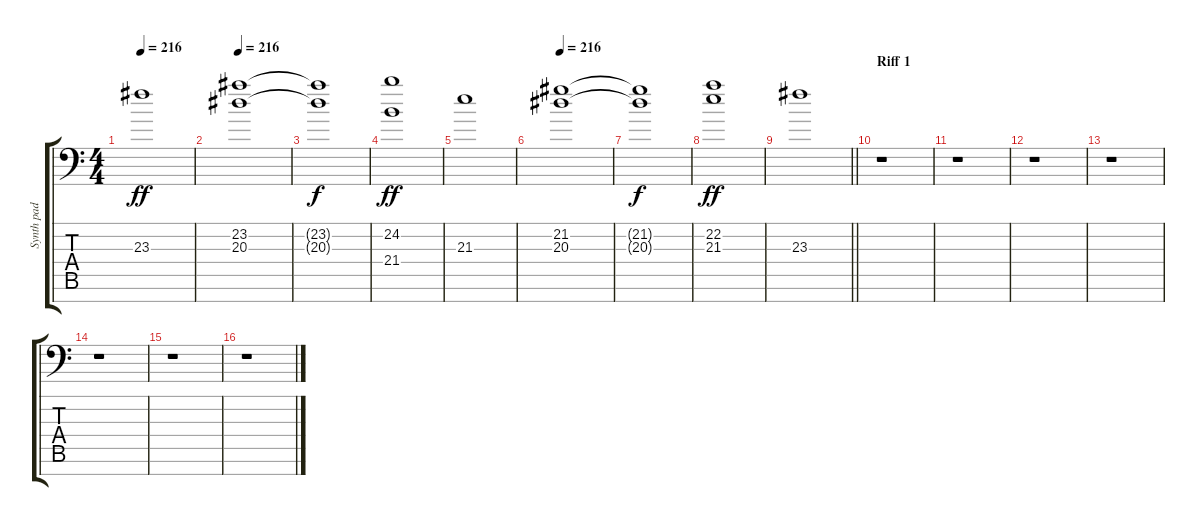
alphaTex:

\track ("Synth pad" "Synth pad") {instrument pad2warm}
\staff {score tabs}
\tuning (C8 B3 G3 D3 A2 E2 C-1) {hide}
\ts (4 4)
\tempo 216
\clef f4
\ks c
23.3.1{dy ff} |
\tempo 216
(23.2 20.3).1 |
(23.2{t} 20.3{t}).1{dy f} |
(24.2 21.4).1{dy ff} |
21.3.1 |
\tempo 216
(21.2 20.3).1 |
(21.2{t} 20.3{t}).1{dy f} |
(22.2 21.3).1{dy ff} |
\barLineRight lightlight
23.3.1 |
\section ("" "Riff 1")
r.1 |
r.1 |
r.1 |
r.1 |
r.1 |
r.1 |
r.1
